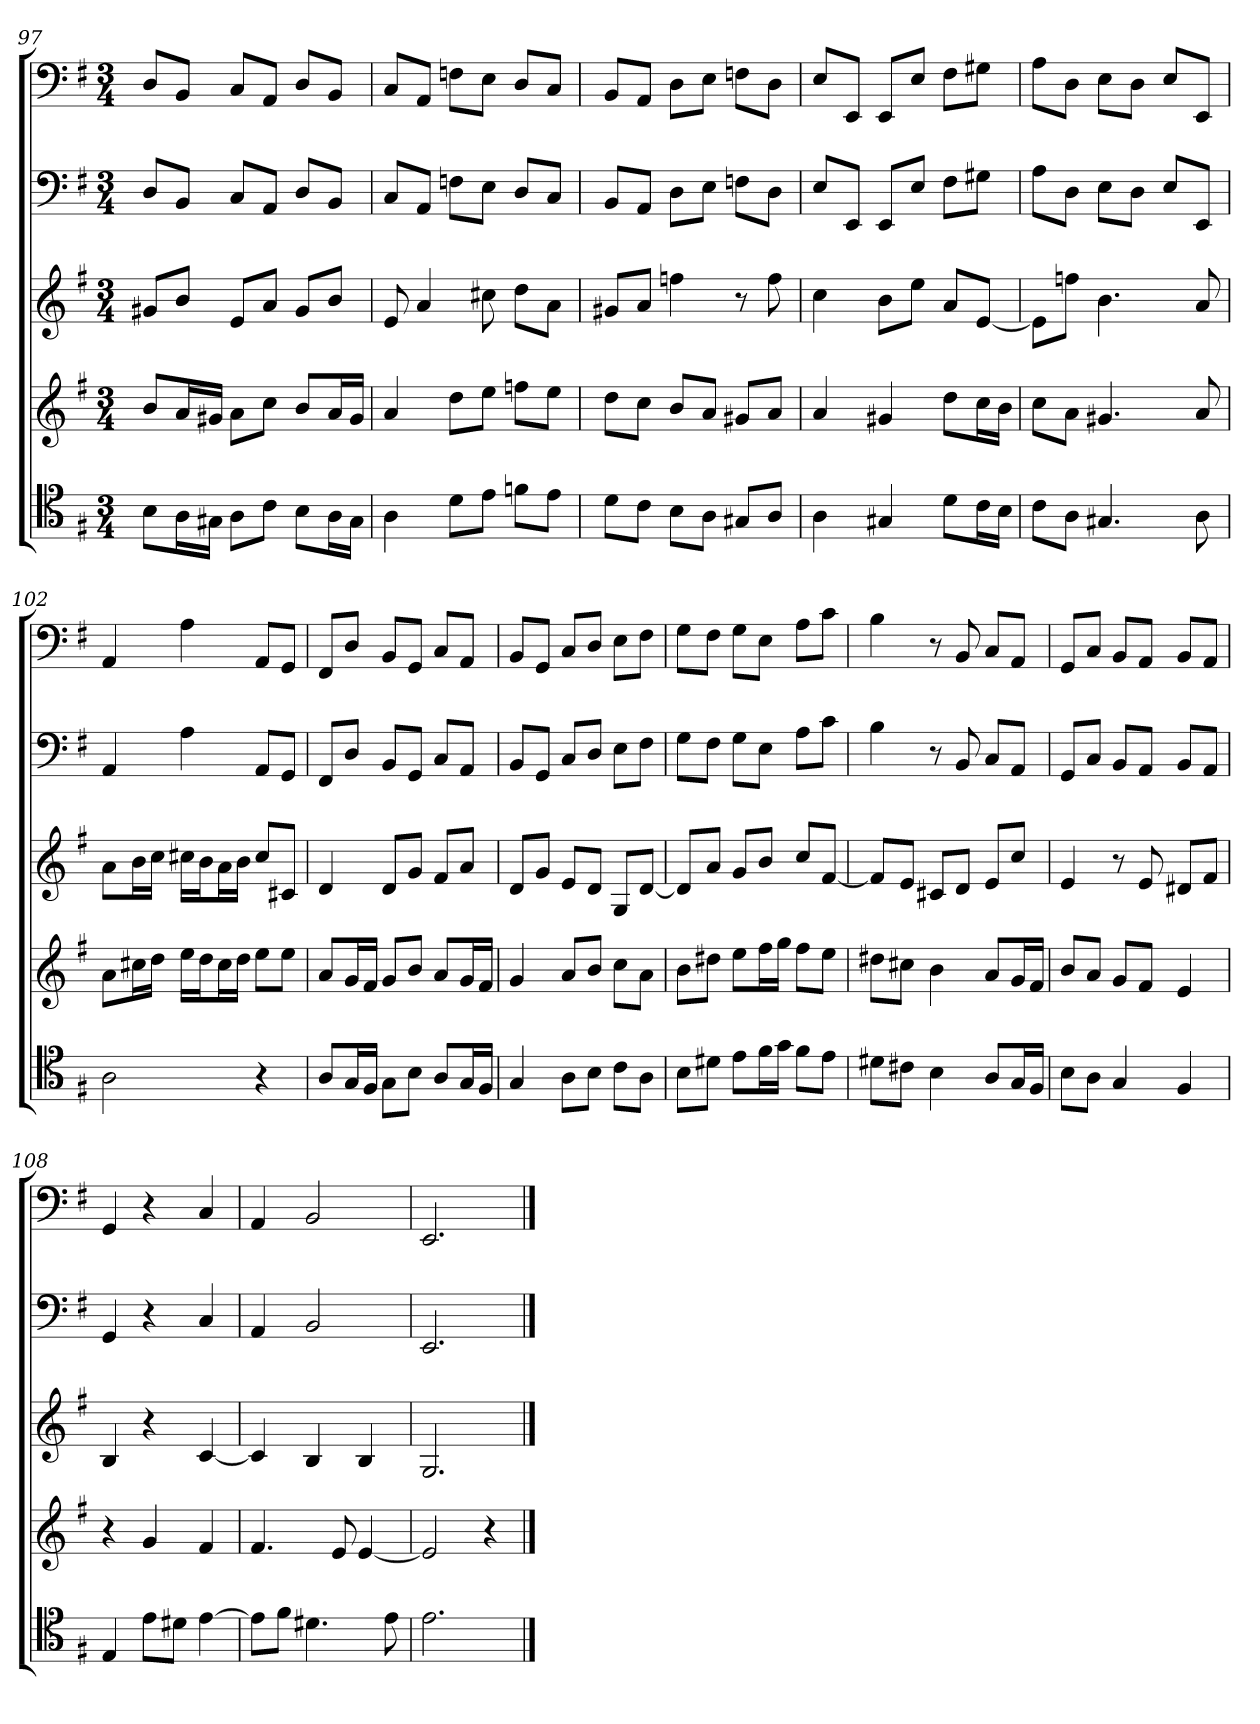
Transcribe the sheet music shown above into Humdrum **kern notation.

**kern	**kern	**kern	**kern	**kern
*part5	*part4	*part3	*part2	*part1
*staff5	*staff4	*staff3	*staff2	*staff1
*clefC4	*	*	*clefF4	*clefF4
*k[f#]	*k[f#]	*k[f#]	*k[f#]	*k[f#]
*G:	*G:	*G:	*G:	*G:
*M3/4	*M3/4	*M3/4	*M3/4	*M3/4
=97	=97	=97	=97	=97
8B\L	8bL	8g#XL	8D/L	8D/L
16A\L	16aL	8bJ	8BB/J	8BB/J
16G#X\JJ	16g#XJJ	.	.	.
8A\L	8aL	8eL	8C/L	8C/L
8c\J	8ccJ	8aJ	8AA/J	8AA/J
8B\L	8bL	8g#L	8D/L	8D/L
16A\L	16aL	8bJ	8BB/J	8BB/J
16G#\JJ	16g#JJ	.	.	.
=98	=98	=98	=98	=98
4A	4a	8e	8C/L	8C/L
.	.	4a	8AA/J	8AA/J
8d\L	8ddL	.	8Fn\L	8Fn\L
8e\J	8eeJ	8cc#X	8E\J	8E\J
8fn\L	8ffnL	8ddL	8D/L	8D/L
8e\J	8eeJ	8aJ	8C/J	8C/J
=99	=99	=99	=99	=99
8d\L	8ddL	8g#XL	8BB/L	8BB/L
8c\J	8ccJ	8aJ	8AA/J	8AA/J
8B\L	8bL	4ffn	8D\L	8D\L
8A\J	8aJ	.	8E\J	8E\J
8G#X/L	8g#XL	8r	8Fn\L	8Fn\L
8A/J	8aJ	8ff	8D\J	8D\J
=100	=100	=100	=100	=100
4A	4a	4cc	8E/L	8E/L
.	.	.	8EE/J	8EE/J
4G#X	4g#X	8bL	8EE/L	8EE/L
.	.	8eeJ	8E/J	8E/J
8d\L	8ddL	8aL	8F#\L	8F#\L
16c\L	16ccL	[8eJ	8G#X\J	8G#X\J
16B\JJ	16bJJ	.	.	.
=101	=101	=101	=101	=101
8c\L	8ccL	8eL]	8A\L	8A\L
8A\J	8aJ	8ffnJ	8D\J	8D\J
4.G#X	4.g#X	4.b	8E\L	8E\L
.	.	.	8D\J	8D\J
.	.	.	8E/L	8E/L
8A	8a	8a	8EE/J	8EE/J
=102	=102	=102	=102	=102
2A	8aL	8aL	4AA	4AA
.	16cc#XL	16bL	.	.
.	16ddJJ	16ccJJ	.	.
.	16eeLL	16cc#XLL	4A	4A
.	16ddJ	16bJ	.	.
.	16cc#L	16aL	.	.
.	16ddJJ	16bJJ	.	.
4r	8eeL	8cc#L	8AA/L	8AA/L
.	8eeJ	8c#XJ	8GG/J	8GG/J
=103	=103	=103	=103	=103
8A/L	8aL	4d	8FF#/L	8FF#/L
16G/L	16gL	.	8D/J	8D/J
16F#/JJ	16f#JJ	.	.	.
8G\L	8gL	8dL	8BB/L	8BB/L
8B\J	8bJ	8gJ	8GG/J	8GG/J
8A/L	8aL	8f#L	8C/L	8C/L
16G/L	16gL	8aJ	8AA/J	8AA/J
16F#/JJ	16f#JJ	.	.	.
=104	=104	=104	=104	=104
4G	4g	8dL	8BB/L	8BB/L
.	.	8gJ	8GG/J	8GG/J
8A\L	8aL	8eL	8C/L	8C/L
8B\J	8bJ	8dJ	8D/J	8D/J
8c\L	8ccL	8GL	8E\L	8E\L
8A\J	8aJ	[8dJ	8F#\J	8F#\J
=105	=105	=105	=105	=105
8B\L	8bL	8dL]	8G\L	8G\L
8d#X\J	8dd#XJ	8aJ	8F#\J	8F#\J
8e\L	8eeL	8gL	8G\L	8G\L
16f#\L	16ff#L	8bJ	8E\J	8E\J
16g\JJ	16ggJJ	.	.	.
8f#\L	8ff#L	8ccL	8A\L	8A\L
8e\J	8eeJ	[8f#J	8c\J	8c\J
=106	=106	=106	=106	=106
8d#X\L	8dd#XL	8f#L]	4B	4B
8c#X\J	8cc#XJ	8eJ	.	.
4B	4b	8c#XL	8r	8r
.	.	8dJ	8BB	8BB
8A/L	8aL	8eL	8C/L	8C/L
16G/L	16gL	8ccJ	8AA/J	8AA/J
16F#/JJ	16f#JJ	.	.	.
=107	=107	=107	=107	=107
8B\L	8bL	4e	8GG/L	8GG/L
8A\J	8aJ	.	8C/J	8C/J
4G	8gL	8r	8BB/L	8BB/L
.	8f#J	8e	8AA/J	8AA/J
4F#	4e	8d#XL	8BB/L	8BB/L
.	.	8f#J	8AA/J	8AA/J
=108	=108	=108	=108	=108
4E	4r	4B	4GG	4GG
8e\L	4g	4r	4r	4r
8d#X\J	.	.	.	.
[4e	4f#	[4c	4C	4C
=109	=109	=109	=109	=109
8e\L]	4.f#	4c]	4AA	4AA
8f#\J	.	.	.	.
4.d#X	.	4B	2BB	2BB
.	8e	.	.	.
.	[4e	4B	.	.
8e	.	.	.	.
=110	=110	=110	=110	=110
2.e	2e]	2.G	2.EE	2.EE
.	4r	.	.	.
==	==	==	==	==
*-	*-	*-	*-	*-
